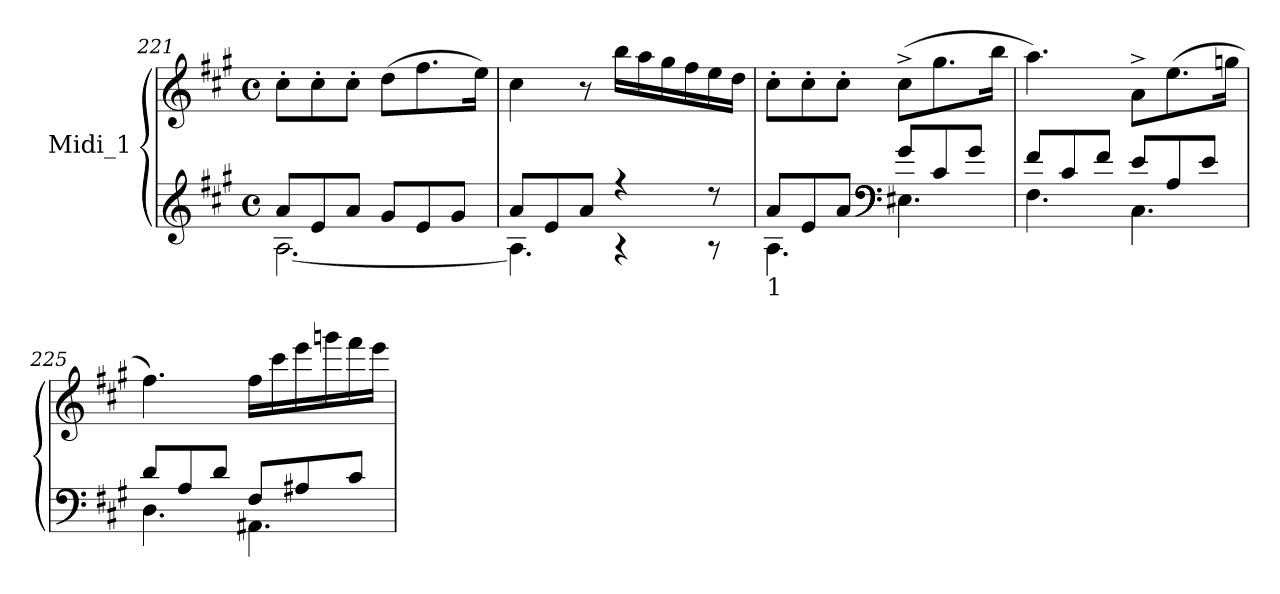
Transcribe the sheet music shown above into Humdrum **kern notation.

**kern	**kern
*part1	*part1
*staff2	*staff1
*I"Midi_1	*
*clefG2	*clefG2
*k[f#c#g#]	*k[f#c#g#]
*A:	*A:
*M4/4	*M4/4
*met(c)	*met(c)
=221	=221
*^	*
8a/L	[2.A\	8cc#'\L
8e/	.	8cc#'\
8a/J	.	8cc#'\J
8g#/L	.	(>8dd\L
8e/	.	8.ff#\
8g#/J	.	.
.	.	16ee\Jk)
!!LO:PB:g=z
=222	=222	=222
8a/L	4.A\]	4cc#\
8e/	.	.
8a/J	.	8r
4r	4r	16bb\LL
.	.	16aa\
.	.	16gg#\
.	.	16ff#\
8r	8r	16ee\
.	.	16dd\JJ
!!LO:LB:g=z
=223	=223	=223
*	*	*MM85
!LO:TX:b:t=1	!	!
8a/L	4.A\	8cc#'\L
8e/	.	8cc#'\
8a/J	.	8cc#'\J
*clefF4	*	*
8g#/L	4.E#X\	(>8cc#^\L
8c#/	.	8.gg#\
8g#/J	.	.
.	.	16bb\Jk
=224	=224	=224
8f#/L	(>4.F#\	4.aa\)
8c#/	.	.
8f#/J	.	.
8e/L	4.C#\	8a^\L
8A/	.	(8.ee\
8e/J	.	.
.	.	16ggn\Jk
=225	=225	=225
8d/L	4.D\	4.ff#\)
8A/	.	.
8d/J	.	.
8F#/L	4.AA#X\	(16ff#\LL
.	.	16ccc#\
8A#X/	.	16eee\
.	.	16gggn\
8c#/J	.	16fff#\
.	.	16eee\JJ
*v	*v	*
=	=
*-	*-
